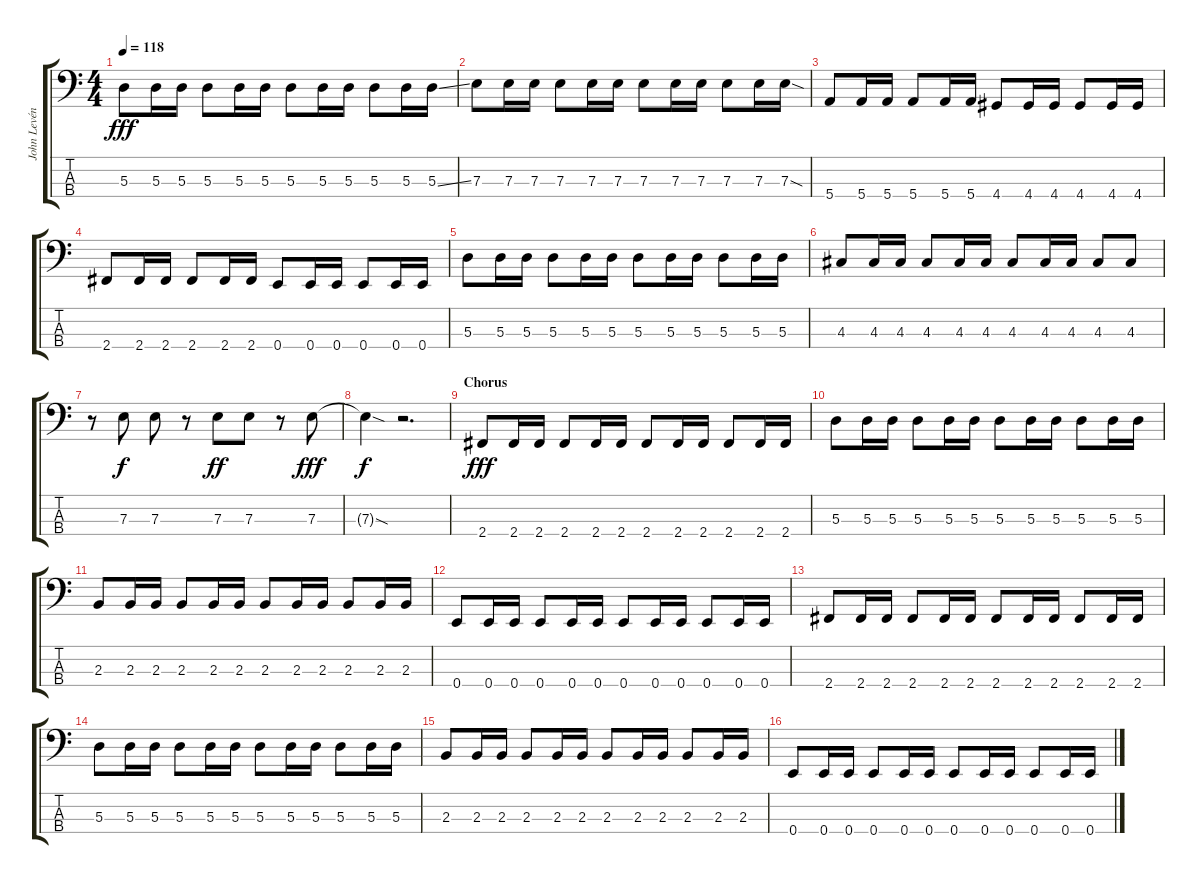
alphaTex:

\track ("John Levén - 1963 Fender Precision Bas" "John Levén") {instrument electricbasspick}
\staff {score tabs}
\tuning (G2 D2 A1 E1) {hide}
\ts (4 4)
\tempo 118
\clef f4
\ks c
5.3.8{dy fff} 5.3.16 5.3.16 5.3.8 5.3.16 5.3.16 5.3.8 5.3.16 5.3.16 5.3.8 5.3.16 5.3{ss}.16 |
7.3.8 7.3.16 7.3.16 7.3.8 7.3.16 7.3.16 7.3.8 7.3.16 7.3.16 7.3.8 7.3.16 7.3{sod}.16 |
5.4.8 5.4.16 5.4.16 5.4.8 5.4.16 5.4.16 4.4.8 4.4.16 4.4.16 4.4.8 4.4.16 4.4.16 |
2.4.8 2.4.16 2.4.16 2.4.8 2.4.16 2.4.16 0.4.8 0.4.16 0.4.16 0.4.8 0.4.16 0.4.16 |
5.3.8 5.3.16 5.3.16 5.3.8 5.3.16 5.3.16 5.3.8 5.3.16 5.3.16 5.3.8 5.3.16 5.3.16 |
4.3.8 4.3.16 4.3.16 4.3.8 4.3.16 4.3.16 4.3.8 4.3.16 4.3.16 4.3.8 4.3.8 |
r.8 7.3.8{dy f} 7.3.8 r.8 7.3.8{dy ff} 7.3.8 r.8 7.3.8{dy fff} |
7.3{sod t}.4{dy f} r.2{d} |
\section ("" "Chorus")
2.4.8{dy fff} 2.4.16 2.4.16 2.4.8 2.4.16 2.4.16 2.4.8 2.4.16 2.4.16 2.4.8 2.4.16 2.4.16 |
5.3.8 5.3.16 5.3.16 5.3.8 5.3.16 5.3.16 5.3.8 5.3.16 5.3.16 5.3.8 5.3.16 5.3.16 |
2.3.8 2.3.16 2.3.16 2.3.8 2.3.16 2.3.16 2.3.8 2.3.16 2.3.16 2.3.8 2.3.16 2.3.16 |
0.4.8 0.4.16 0.4.16 0.4.8 0.4.16 0.4.16 0.4.8 0.4.16 0.4.16 0.4.8 0.4.16 0.4.16 |
2.4.8 2.4.16 2.4.16 2.4.8 2.4.16 2.4.16 2.4.8 2.4.16 2.4.16 2.4.8 2.4.16 2.4.16 |
5.3.8 5.3.16 5.3.16 5.3.8 5.3.16 5.3.16 5.3.8 5.3.16 5.3.16 5.3.8 5.3.16 5.3.16 |
2.3.8 2.3.16 2.3.16 2.3.8 2.3.16 2.3.16 2.3.8 2.3.16 2.3.16 2.3.8 2.3.16 2.3.16 |
0.4.8 0.4.16 0.4.16 0.4.8 0.4.16 0.4.16 0.4.8 0.4.16 0.4.16 0.4.8 0.4.16 0.4.16
